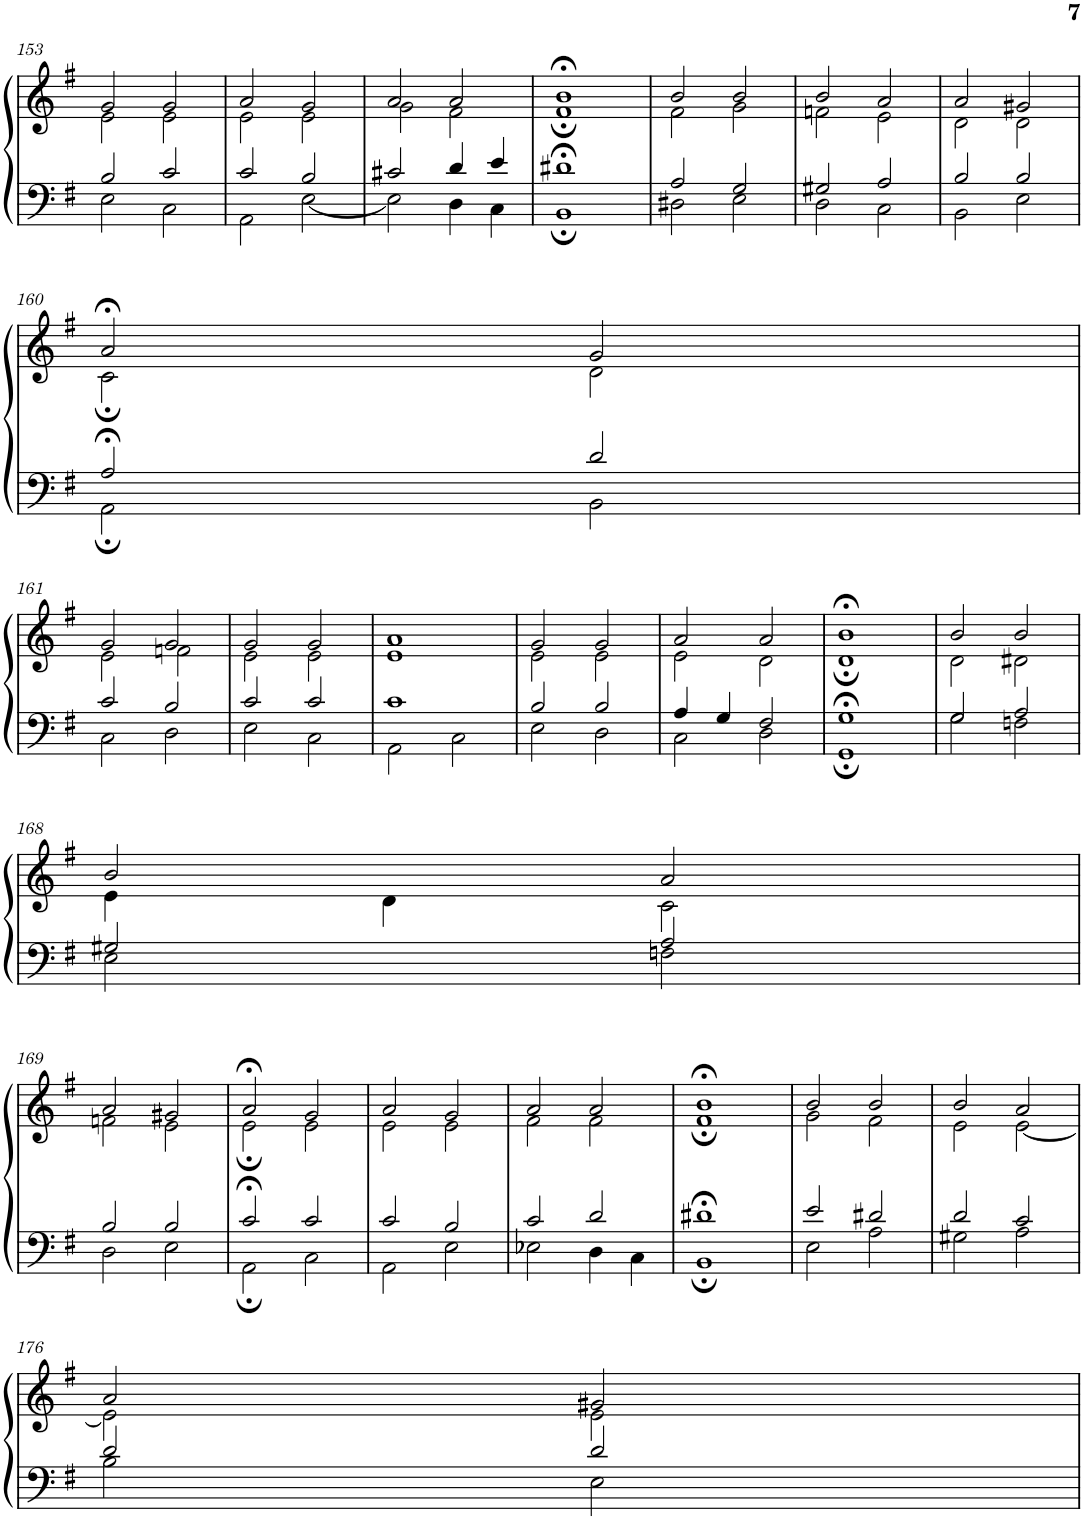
**kern	**kern
*part1	*part1
*staff2	*staff1
*I"Piano	*
*I'Pno.	*
!!LO:PB:g=z
*clefF4	*clefG2
*k[f#]	*k[f#]
*M4/4	*M4/4
*met(c)	*met(c)
=153	=153
*^	*^
2B/	2E\	2g/	2e\
2c/	2C\	2g/	2e\
=154	=154	=154	=154
2c/	2AA\	2a/	2e\
2B/	[2E\	2g/	2e\
=155	=155	=155	=155
2c#X/	2E\]	2a/	2g\
4d/	4D\	2a/	2f#\
4e/	4C\	.	.
=156	=156	=156	=156
1d#X;<	1BB;	1b;<	1f#;
=157	=157	=157	=157
2A/	2D#X\	2b/	2f#\
2G/	2E\	2b/	2g\
=158	=158	=158	=158
2G#X/	2D\	2b/	2fn\
2A/	2C\	2a/	2e\
=159	=159	=159	=159
2B/	2BB\	2a/	2d\
2B/	2E\	2g#X/	2d\
!!LO:LB:g=z	!!
=160	=160	=160	=160
2A;</	2AA;\	2a;</	2c;\
2d/	2BB\	2g/	2d\
!!LO:LB:g=z	!!
=161	=161	=161	=161
2c/	2C\	2g/	2e\
2B/	2D\	2g/	2fn\
=162	=162	=162	=162
2c/	2E\	2g/	2e\
2c/	2C\	2g/	2e\
=163	=163	=163	=163
1c	2AA\	1a	1e
.	2C\	.	.
=164	=164	=164	=164
2B/	2E\	2g/	2e\
2B/	2D\	2g/	2e\
=165	=165	=165	=165
4A/	2C\	2a/	2e\
4G/	.	.	.
2F#/	2D\	2a/	2d\
=166	=166	=166	=166
1G;<	1GG;	1b;<	1d;
=167	=167	=167	=167
2G/	2G\	2b/	2d\
2A/	2Fn\	2b/	2d#X\
!!LO:LB:g=z	!!
=168	=168	=168	=168
2G#X/	2E\	2b/	4e\
.	.	.	4d\
2A/	2Fn\	2a/	2c\
!!LO:LB:g=z	!!
=169	=169	=169	=169
2B/	2D\	2a/	2fn\
2B/	2E\	2g#X/	2e\
=170	=170	=170	=170
2c;</	2AA;\	2a;</	2e;\
2c/	2C\	2g/	2e\
=171	=171	=171	=171
2c/	2AA\	2a/	2e\
2B/	2E\	2g/	2e\
=172	=172	=172	=172
2c/	2E-X\	2a/	2f#\
2d/	4D\	2a/	2f#\
.	4C\	.	.
=173	=173	=173	=173
1d#X;<	1BB;	1b;<	1f#;
=174	=174	=174	=174
2e/	2E\	2b/	2g\
2d#X/	2A\	2b/	2f#\
=175	=175	=175	=175
2d/	2G#X\	2b/	2e\
2c/	2A\	2a/	[2e\
!!LO:LB:g=z	!!
=176	=176	=176	=176
2d/	2B\	2a/	2e\]
2d/	2E\	2g#X/	2e\
*v	*v	*	*
*	*v	*v
=	=
*-	*-
